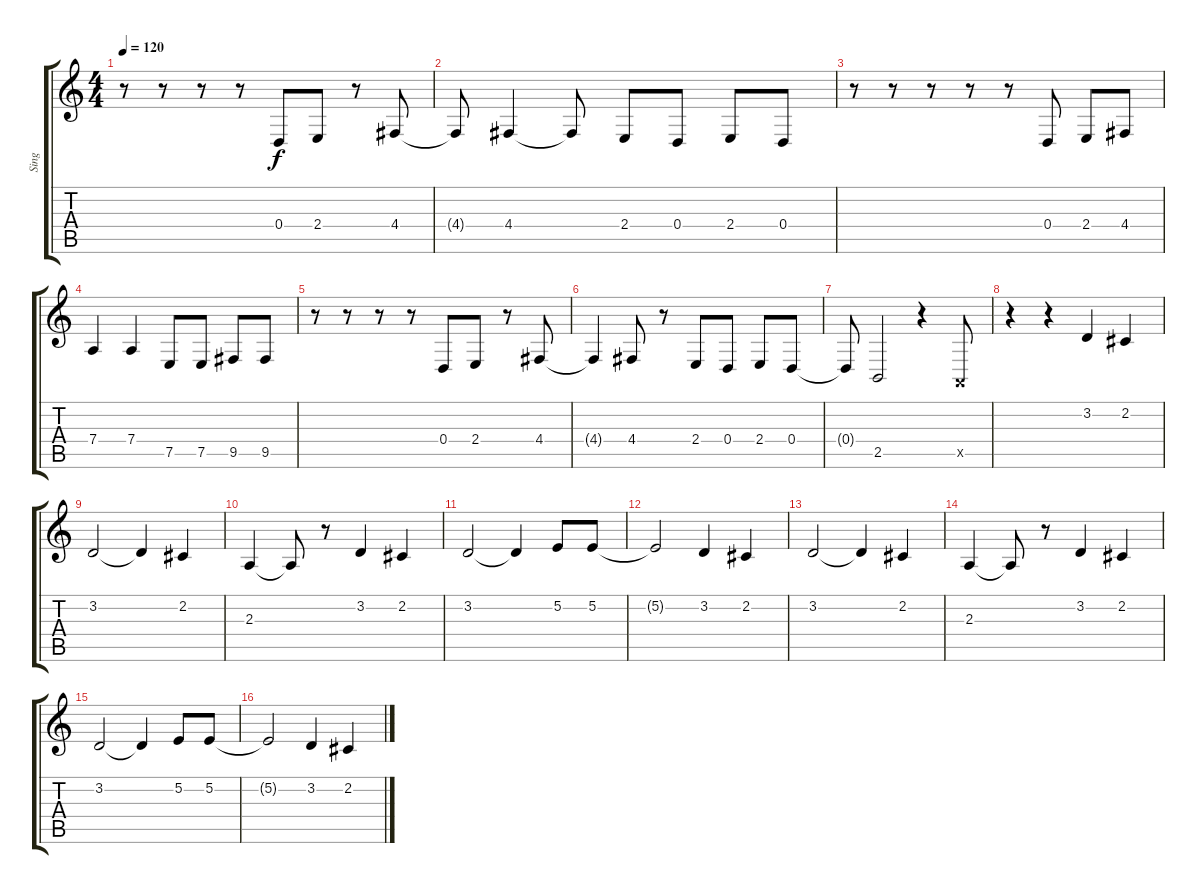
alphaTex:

\track ("Sing" "Sing") {instrument harmonica}
\staff {score tabs}
\tuning (E4 B3 G3 D3 A2 E2) {hide}
\ts (4 4)
\tempo 120
\clef g2
\ks c
r.8{dy f} r.8 r.8 r.8 0.4.8 2.4.8 r.8 4.4.8 |
4.4{t}.8 4.4.4 4.4{t}.8 2.4.8 0.4.8 2.4.8 0.4.8 |
r.8 r.8 r.8 r.8 r.8 0.4.8 2.4.8 4.4.8 |
7.4.4 7.4.4 7.5.8 7.5.8 9.5.8 9.5.8 |
r.8 r.8 r.8 r.8 0.4.8 2.4.8 r.8 4.4.8 |
4.4{t}.4 4.4.8 r.8 2.4.8 0.4.8 2.4.8 0.4.8 |
0.4{t}.8 2.5.2 r.4 0.5{x}.8 |
r.4 r.4 3.2.4 2.2.4 |
3.2.2 3.2{t}.4 2.2.4 |
2.3.4 2.3{t}.8 r.8 3.2.4 2.2.4 |
3.2.2 3.2{t}.4 5.2.8 5.2.8 |
5.2{t}.2 3.2.4 2.2.4 |
3.2.2 3.2{t}.4 2.2.4 |
2.3.4 2.3{t}.8 r.8 3.2.4 2.2.4 |
3.2.2 3.2{t}.4 5.2.8 5.2.8 |
5.2{t}.2 3.2.4 2.2.4
